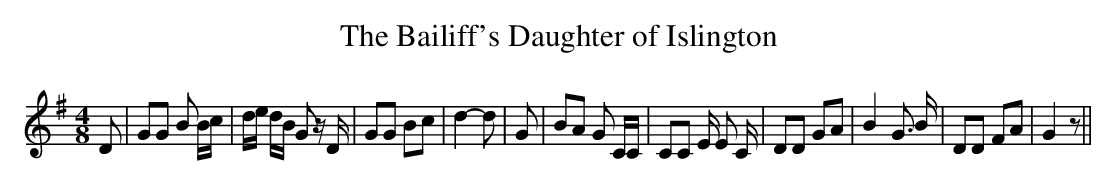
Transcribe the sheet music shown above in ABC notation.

X:1
T:The Bailiff's Daughter of Islington
M:4/8
L:1/8
K:G
 D| GG B B/2c/2| d/2e/2 d/2B/2 G z/2 D/2| GG Bc| d2- d| G| BA G C/2C/2|\
 CC E/2 E C/2| DD GA| B2 G3/2 B/2| DD FA| G2 z||
